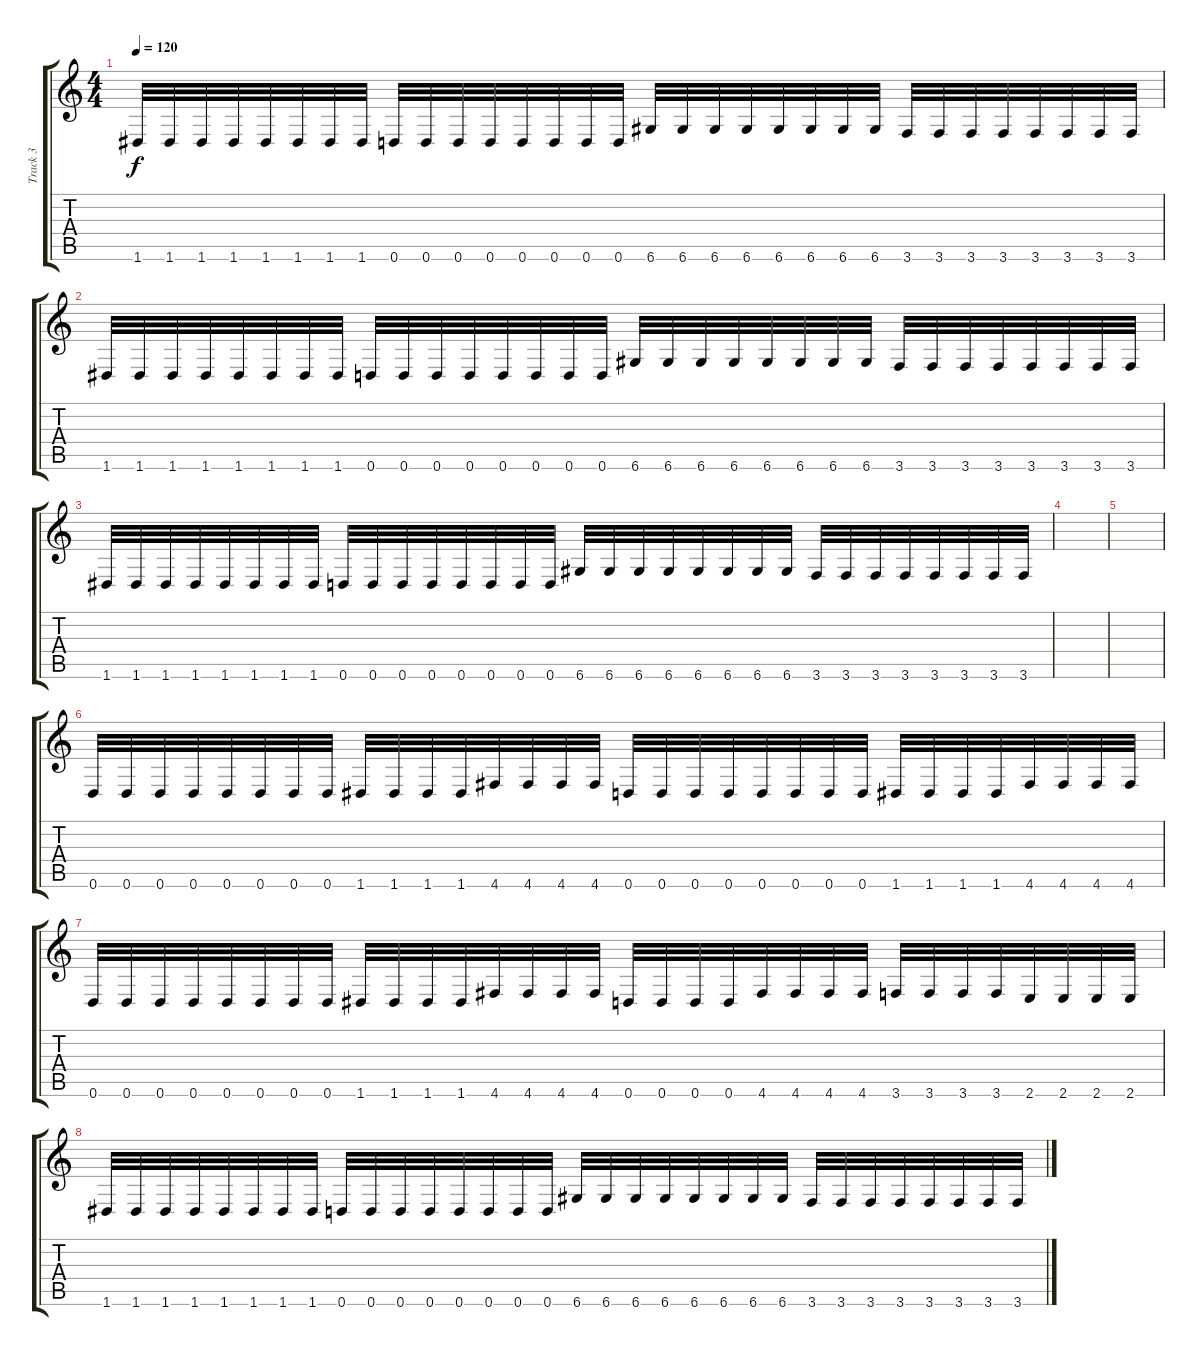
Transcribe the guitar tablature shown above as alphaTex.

\track ("Track 3" "Track 3") {instrument distortionguitar}
\staff {score tabs}
\tuning (D4 A3 F3 C3 G2 D2) {hide}
\ts (4 4)
\tempo 120
\clef g2
\ks c
1.6.32{dy f} 1.6.32 1.6.32 1.6.32 1.6.32 1.6.32 1.6.32 1.6.32 0.6.32 0.6.32 0.6.32 0.6.32 0.6.32 0.6.32 0.6.32 0.6.32 6.6.32 6.6.32 6.6.32 6.6.32 6.6.32 6.6.32 6.6.32 6.6.32 3.6.32 3.6.32 3.6.32 3.6.32 3.6.32 3.6.32 3.6.32 3.6.32 |
1.6.32 1.6.32 1.6.32 1.6.32 1.6.32 1.6.32 1.6.32 1.6.32 0.6.32 0.6.32 0.6.32 0.6.32 0.6.32 0.6.32 0.6.32 0.6.32 6.6.32 6.6.32 6.6.32 6.6.32 6.6.32 6.6.32 6.6.32 6.6.32 3.6.32 3.6.32 3.6.32 3.6.32 3.6.32 3.6.32 3.6.32 3.6.32 |
1.6.32 1.6.32 1.6.32 1.6.32 1.6.32 1.6.32 1.6.32 1.6.32 0.6.32 0.6.32 0.6.32 0.6.32 0.6.32 0.6.32 0.6.32 0.6.32 6.6.32 6.6.32 6.6.32 6.6.32 6.6.32 6.6.32 6.6.32 6.6.32 3.6.32 3.6.32 3.6.32 3.6.32 3.6.32 3.6.32 3.6.32 3.6.32 |
|
|
0.6.32 0.6.32 0.6.32 0.6.32 0.6.32 0.6.32 0.6.32 0.6.32 1.6.32 1.6.32 1.6.32 1.6.32 4.6.32 4.6.32 4.6.32 4.6.32 0.6.32 0.6.32 0.6.32 0.6.32 0.6.32 0.6.32 0.6.32 0.6.32 1.6.32 1.6.32 1.6.32 1.6.32 4.6.32 4.6.32 4.6.32 4.6.32 |
0.6.32 0.6.32 0.6.32 0.6.32 0.6.32 0.6.32 0.6.32 0.6.32 1.6.32 1.6.32 1.6.32 1.6.32 4.6.32 4.6.32 4.6.32 4.6.32 0.6.32 0.6.32 0.6.32 0.6.32 4.6.32 4.6.32 4.6.32 4.6.32 3.6.32 3.6.32 3.6.32 3.6.32 2.6.32 2.6.32 2.6.32 2.6.32 |
1.6.32 1.6.32 1.6.32 1.6.32 1.6.32 1.6.32 1.6.32 1.6.32 0.6.32 0.6.32 0.6.32 0.6.32 0.6.32 0.6.32 0.6.32 0.6.32 6.6.32 6.6.32 6.6.32 6.6.32 6.6.32 6.6.32 6.6.32 6.6.32 3.6.32 3.6.32 3.6.32 3.6.32 3.6.32 3.6.32 3.6.32 3.6.32
